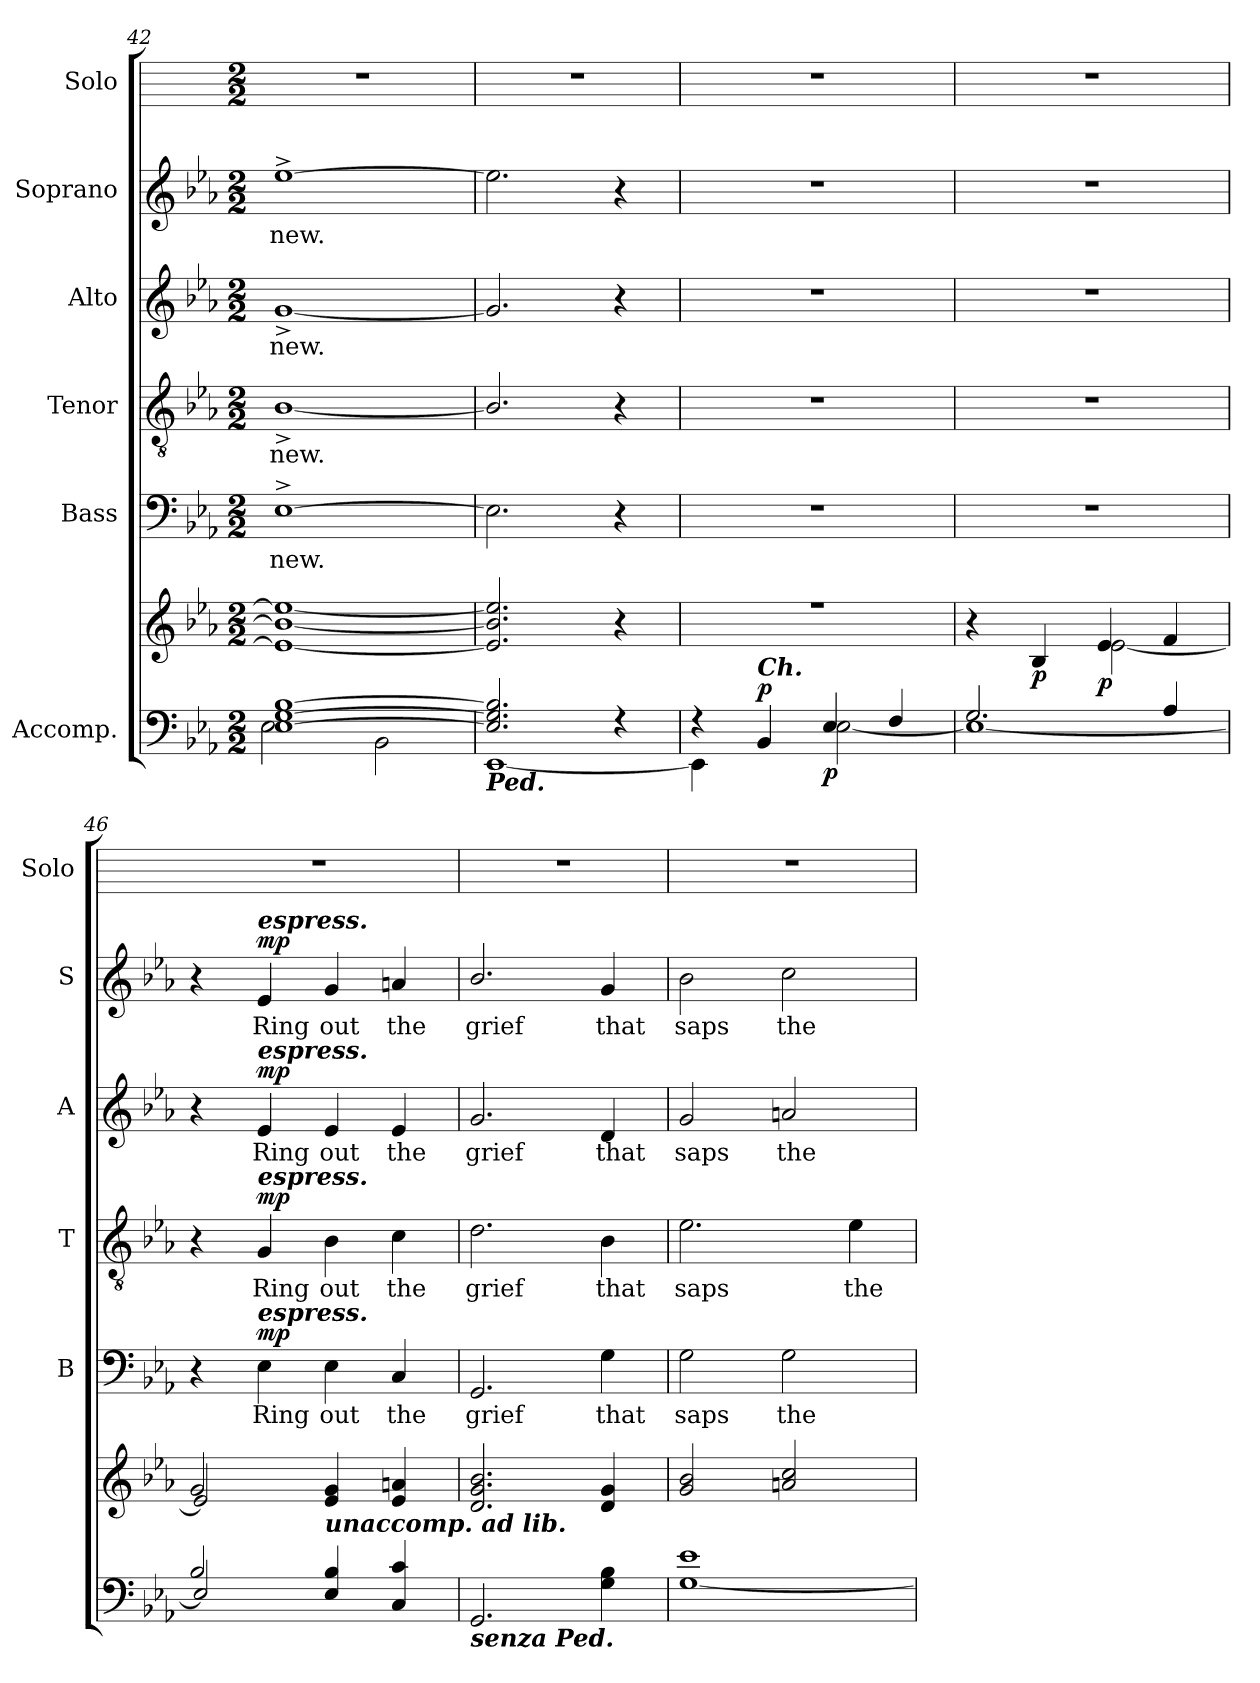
**kern	**kern	**dynam	**kern	**text	**dynam	**kern	**text	**dynam	**kern	**text	**dynam	**kern	**text	**dynam	**kern
*part6	*part6	*part6	*part5	*part5	*part5	*part4	*part4	*part4	*part3	*part3	*part3	*part2	*part2	*part2	*part1
*staff7	*staff6	*staff6/7	*staff5	*staff5	*staff5	*staff4	*staff4	*staff4	*staff3	*staff3	*staff3	*staff2	*staff2	*staff2	*staff1
*I"Accomp.	*	*	*I"Bass	*	*	*I"Tenor	*	*	*I"Alto	*	*	*I"Soprano	*	*	*I"Solo
*	*	*	*I'B	*	*	*I'T	*	*	*I'A	*	*	*I'S	*	*	*I'Solo
*clefF4	*clefG2	*	*clefF4	*	*	*clefGv2	*	*	*clefG2	*	*	*clefG2	*	*	*
*k[b-e-a-]	*k[b-e-a-]	*	*k[b-e-a-]	*	*	*k[b-e-a-]	*	*	*k[b-e-a-]	*	*	*k[b-e-a-]	*	*	*
*E-:	*E-:	*	*E-:	*	*	*E-:	*	*	*E-:	*	*	*E-:	*	*	*
*M2/2	*M2/2	*	*M2/2	*	*	*M2/2	*	*	*M2/2	*	*	*M2/2	*	*	*M2/2
=42	=42	=42	=42	=42	=42	=42	=42	=42	=42	=42	=42	=42	=42	=42	=42
*^	*^	*	*	*	*	*	*	*	*	*	*	*	*	*	*
!	!	!	!	!	!	!LO:LY:b	!	!	!LO:LY:b	!	!	!LO:LY:b	!	!	!LO:LY:b	!	!
[1E-/ [1G/ [1B-/	2E-\	1ryy	1e-\_ 1b-\_ 1ee-\_	.	[1E-^	new.	.	[1B-^/	new.	.	[1g^	new.	.	[1ee-^	new.	.	1r
.	2BB-\	.	.	.	.	.	.	.	.	.	.	.	.	.	.	.	.
=43	=43	=43	=43	=43	=43	=43	=43	=43	=43	=43	=43	=43	=43	=43	=43	=43	=43
!LO:TX:b:Bi:t=Ped.	!	!	!	!	!	!	!	!	!	!	!	!	!	!	!	!	!
2.E-/] 2.G/] 2.B-/]	[1EE-\	2.ryy	2.e-/] 2.b-/] 2.ee-/]	.	2.E-]	.	.	2.B-/]	.	.	2.g]	.	.	2.ee-]	.	.	1r
4r	.	4r	4ryy	.	4r	.	.	4r	.	.	4r	.	.	4r	.	.	.
=44	=44	=44	=44	=44	=44	=44	=44	=44	=44	=44	=44	=44	=44	=44	=44	=44	=44
4r	4EE-\]	1r	1ryy	.	1r	.	.	1r	.	.	1r	.	.	1r	.	.	1r
!LO:TX:a:Bi:t=Ch.	!	!	!	!	!	!	!	!	!	!	!	!	!	!	!	!	!
!	!	!	!	!LO:DY:a=2	!	!	!	!	!	!	!	!	!	!	!	!	!
4BB-/	4ryy	.	.	p	.	.	.	.	.	.	.	.	.	.	.	.	.
!	!	!	!	!LO:DY:b=2	!	!	!	!	!	!	!	!	!	!	!	!	!
4E-/	[2E-\	.	.	p	.	.	.	.	.	.	.	.	.	.	.	.	.
4F/	.	.	.	.	.	.	.	.	.	.	.	.	.	.	.	.	.
=45	=45	=45	=45	=45	=45	=45	=45	=45	=45	=45	=45	=45	=45	=45	=45	=45	=45
2.G/	1E-\_	4r	2ryy	.	1r	.	.	1r	.	.	1r	.	.	1r	.	.	1r
!	!	!	!	!LO:DY:b	!	!	!	!	!	!	!	!	!	!	!	!	!
.	.	4B-/	.	p	.	.	.	.	.	.	.	.	.	.	.	.	.
!	!	!	!	!LO:DY:b	!	!	!	!	!	!	!	!	!	!	!	!	!
.	.	4e-/	[2e-\	p	.	.	.	.	.	.	.	.	.	.	.	.	.
4A-/	.	4f/	.	.	.	.	.	.	.	.	.	.	.	.	.	.	.
=46	=46	=46	=46	=46	=46	=46	=46	=46	=46	=46	=46	=46	=46	=46	=46	=46	=46
2B-/	2E-/]	2g/	2e-/]	.	4r	.	.	4r	.	.	4r	.	.	4r	.	.	1r
!	!	!	!	!	!	!	!	!	!	!	!	!	!	!LO:TX:a:Bi:t=espress.	!	!	!
!	!	!	!	!	!	!	!	!	!	!	!LO:TX:a:Bi:t=espress.	!	!	!	!	!	!
!	!	!	!	!	!	!	!	!LO:TX:a:Bi:t=espress.	!	!	!	!	!	!	!	!	!
!	!	!	!	!	!LO:TX:a:Bi:t=espress.	!	!	!	!	!	!	!	!	!	!	!	!
!	!	!	!	!	!	!LO:LY:b	!LO:DY:b	!	!LO:LY:b	!LO:DY:b	!	!LO:LY:b	!LO:DY:b	!	!LO:LY:b	!LO:DY:b	!
.	.	.	.	.	4E-	Ring	mp	4G	Ring	mp	4e-	Ring	mp	4e-	Ring	mp	.
!LO:TX:a:Bi:t=unaccomp. ad lib.	!	!	!	!	!	!	!	!	!	!	!	!	!	!	!	!	!
!	!	!	!	!	!	!LO:LY:b	!	!	!LO:LY:b	!	!	!LO:LY:b	!	!	!LO:LY:b	!	!
4E-/ 4B-/	2ryy	4e-/ 4g/	2ryy	.	4E-	out	.	4B-	out	.	4e-	out	.	4g	out	.	.
!	!	!	!	!	!	!LO:LY:b	!	!	!LO:LY:b	!	!	!LO:LY:b	!	!	!LO:LY:b	!	!
4C/ 4c/	.	4e-/ 4an/	.	.	4C	the	.	4c	the	.	4e-	the	.	4an	the	.	.
=47	=47	=47	=47	=47	=47	=47	=47	=47	=47	=47	=47	=47	=47	=47	=47	=47	=47
!LO:TX:b:Bi:t=senza Ped.	!	!	!	!	!	!	!	!	!	!	!	!	!	!	!	!	!
!	!	!	!	!	!	!LO:LY:b	!	!	!LO:LY:b	!	!	!LO:LY:b	!	!	!LO:LY:b	!	!
2.GG/	2.ryy	2.d/ 2.g/ 2.b-/	1ryy	.	2.GG/	grief	.	2.d\	grief	.	2.g/	grief	.	2.b-/	grief	.	1r
!	!	!	!	!	!	!LO:LY:b	!	!	!LO:LY:b	!	!	!LO:LY:b	!	!	!LO:LY:b	!	!
4ryy	4G\ 4B-\	4d/ 4g/	.	.	4G	that	.	4B-	that	.	4d	that	.	4g	that	.	.
=48	=48	=48	=48	=48	=48	=48	=48	=48	=48	=48	=48	=48	=48	=48	=48	=48	=48
!	!	!	!	!	!	!LO:LY:b	!	!	!LO:LY:b	!	!	!LO:LY:b	!	!	!LO:LY:b	!	!
1e-/	[1G\	2g/ 2b-/	1ryy	.	2G	saps	.	2.e-\	saps	.	2g	saps	.	2b-	saps	.	1r
!	!	!	!	!	!	!LO:LY:b	!	!	!	!	!	!LO:LY:b	!	!	!LO:LY:b	!	!
.	.	2an/ 2cc/	.	.	2G	the	.	.	.	.	2an	the	.	2cc	the	.	.
!	!	!	!	!	!	!	!	!	!LO:LY:b	!	!	!	!	!	!	!	!
.	.	.	.	.	.	.	.	4e-	the	.	.	.	.	.	.	.	.
*v	*v	*	*	*	*	*	*	*	*	*	*	*	*	*	*	*	*
*	*v	*v	*	*	*	*	*	*	*	*	*	*	*	*	*	*
=	=	=	=	=	=	=	=	=	=	=	=	=	=	=	=
*-	*-	*-	*-	*-	*-	*-	*-	*-	*-	*-	*-	*-	*-	*-	*-
